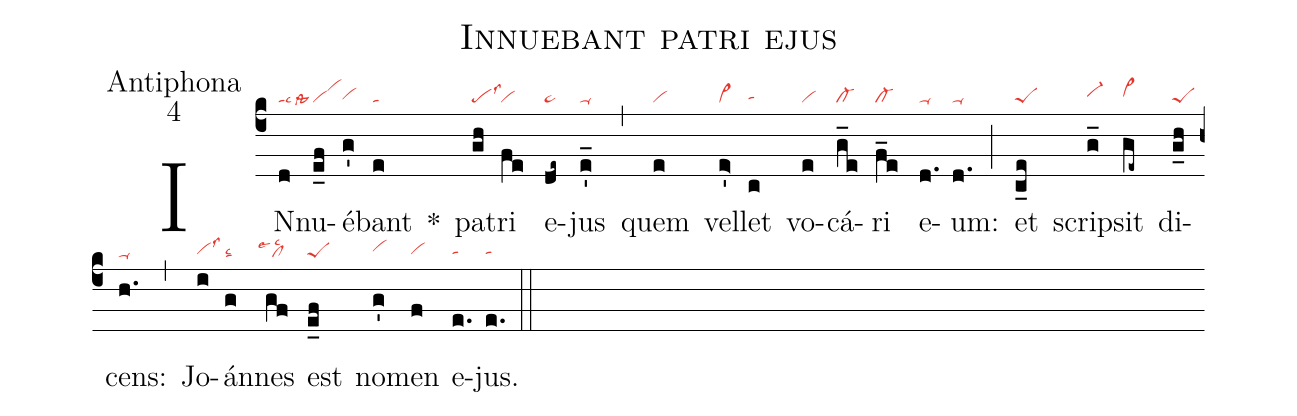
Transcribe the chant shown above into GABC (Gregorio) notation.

name:Innuebant patri ejus;
office-part:Antiphona;
mode:4;
nabc-lines:1;
%%
(c4)
IN(d|talsc3lssta3)nu(e_f|vivihj)é(g'|vihg)bant(e|ta) *()
pa(gh|pelss3)tri(fe|vi) e(de~|ta>)jus(e'_|ta-) (,)
quem(e|vi) vel(e'>|vi>)let(c|tahg) vo(e|vi)cá(g_e|cl-)ri(f_e|cl-) e(d.|ta-)um:(d.|ta-) (;)
et(c_e|peS) scri(g_|vi-hh)psit(ge~|vi>hh) di(g_h|peS)cens:(h.|ta-) (,)
Jo(i|vihglss3)án(g|talsc2)nes(gf|``cllsc2lse1) est(e_f|peS) no(g'|vihh)men(f|vihg) e(e.|tahg)jus.(e.|tahg) (::)
